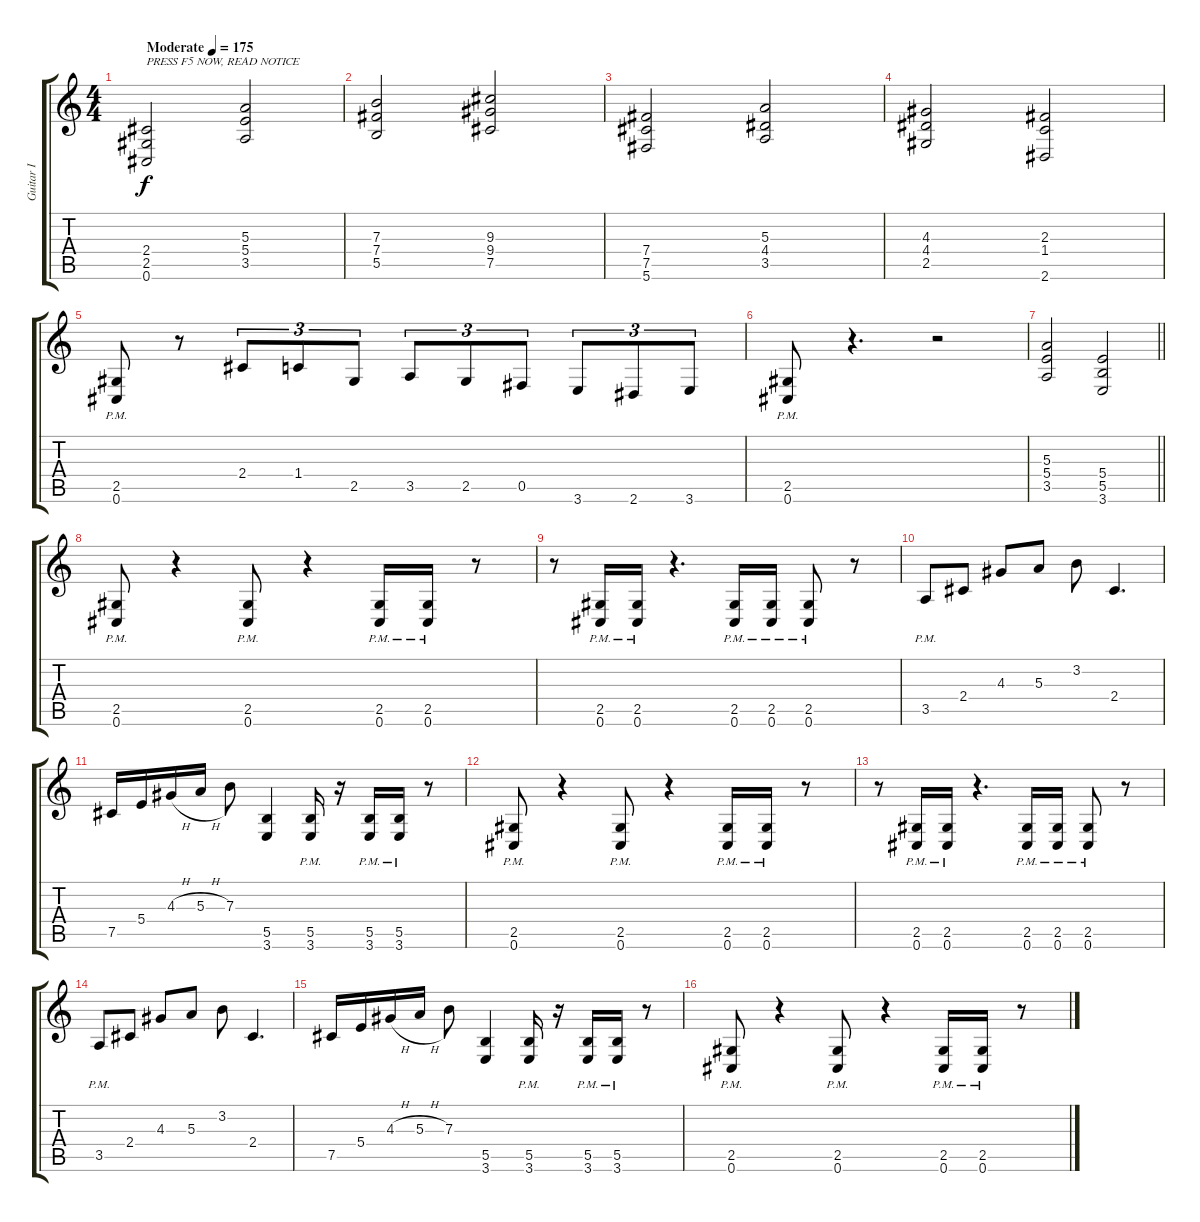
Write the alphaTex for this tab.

\track ("Guitar I" "Guitar I") {instrument distortionguitar}
\staff {score tabs}
\tuning (Db4 Ab3 E3 B2 Gb2 Db2) {hide}
\ts (4 4)
\tempo (175 "Moderate")
\clef g2
\ks c
(2.4 2.5 0.6).2{txt "PRESS F5 NOW, READ NOTICE" dy f instrument distortionguitar} (5.3 5.4 3.5).2 |
(7.3 7.4 5.5).2 (9.3 9.4 7.5).2 |
(7.4 7.5 5.6).2 (5.3 4.4 3.5).2 |
(4.3 4.4 2.5).2 (2.3 1.4 2.6).2 |
(2.5{pm} 0.6{pm}).8 r.8 2.4.8{tu (3 2)} 1.4.8{tu (3 2)} 2.5.8{tu (3 2)} 3.5.8{tu (3 2)} 2.5.8{tu (3 2)} 0.5.8{tu (3 2)} 3.6.8{tu (3 2)} 2.6.8{tu (3 2)} 3.6.8{tu (3 2)} |
(2.5{pm} 0.6{pm}).8 r.4{d} r.2 |
\barLineRight lightlight
(5.3 5.4 3.5).2 (5.4 5.5 3.6).2 |
(2.5{pm} 0.6{pm}).8 r.4 (2.5{pm} 0.6{pm}).8 r.4 (2.5{pm} 0.6{pm}).16 (2.5{pm} 0.6{pm}).16 r.8 |
r.8 (2.5{pm} 0.6{pm}).16 (2.5{pm} 0.6{pm}).16 r.4{d} (2.5{pm} 0.6{pm}).16 (2.5{pm} 0.6{pm}).16 (2.5{pm} 0.6{pm}).8 r.8 |
3.5{pm}.8 2.4.8 4.3.8 5.3.8 3.2.8 2.4.4{d} |
7.5.16 5.4.16 4.3{h}.16 5.3{h}.16 7.3.8 (5.5 3.6).4 (5.5{pm} 3.6{pm}).16 r.16 (5.5{pm} 3.6{pm}).16 (5.5{pm} 3.6{pm}).16 r.8 |
(2.5{pm} 0.6{pm}).8 r.4 (2.5{pm} 0.6{pm}).8 r.4 (2.5{pm} 0.6{pm}).16 (2.5{pm} 0.6{pm}).16 r.8 |
r.8 (2.5{pm} 0.6{pm}).16 (2.5{pm} 0.6{pm}).16 r.4{d} (2.5{pm} 0.6{pm}).16 (2.5{pm} 0.6{pm}).16 (2.5{pm} 0.6{pm}).8 r.8 |
3.5{pm}.8 2.4.8 4.3.8 5.3.8 3.2.8 2.4.4{d} |
7.5.16 5.4.16 4.3{h}.16 5.3{h}.16 7.3.8 (5.5 3.6).4 (5.5{pm} 3.6{pm}).16 r.16 (5.5{pm} 3.6{pm}).16 (5.5{pm} 3.6{pm}).16 r.8 |
(2.5{pm} 0.6{pm}).8 r.4 (2.5{pm} 0.6{pm}).8 r.4 (2.5{pm} 0.6{pm}).16 (2.5{pm} 0.6{pm}).16 r.8
